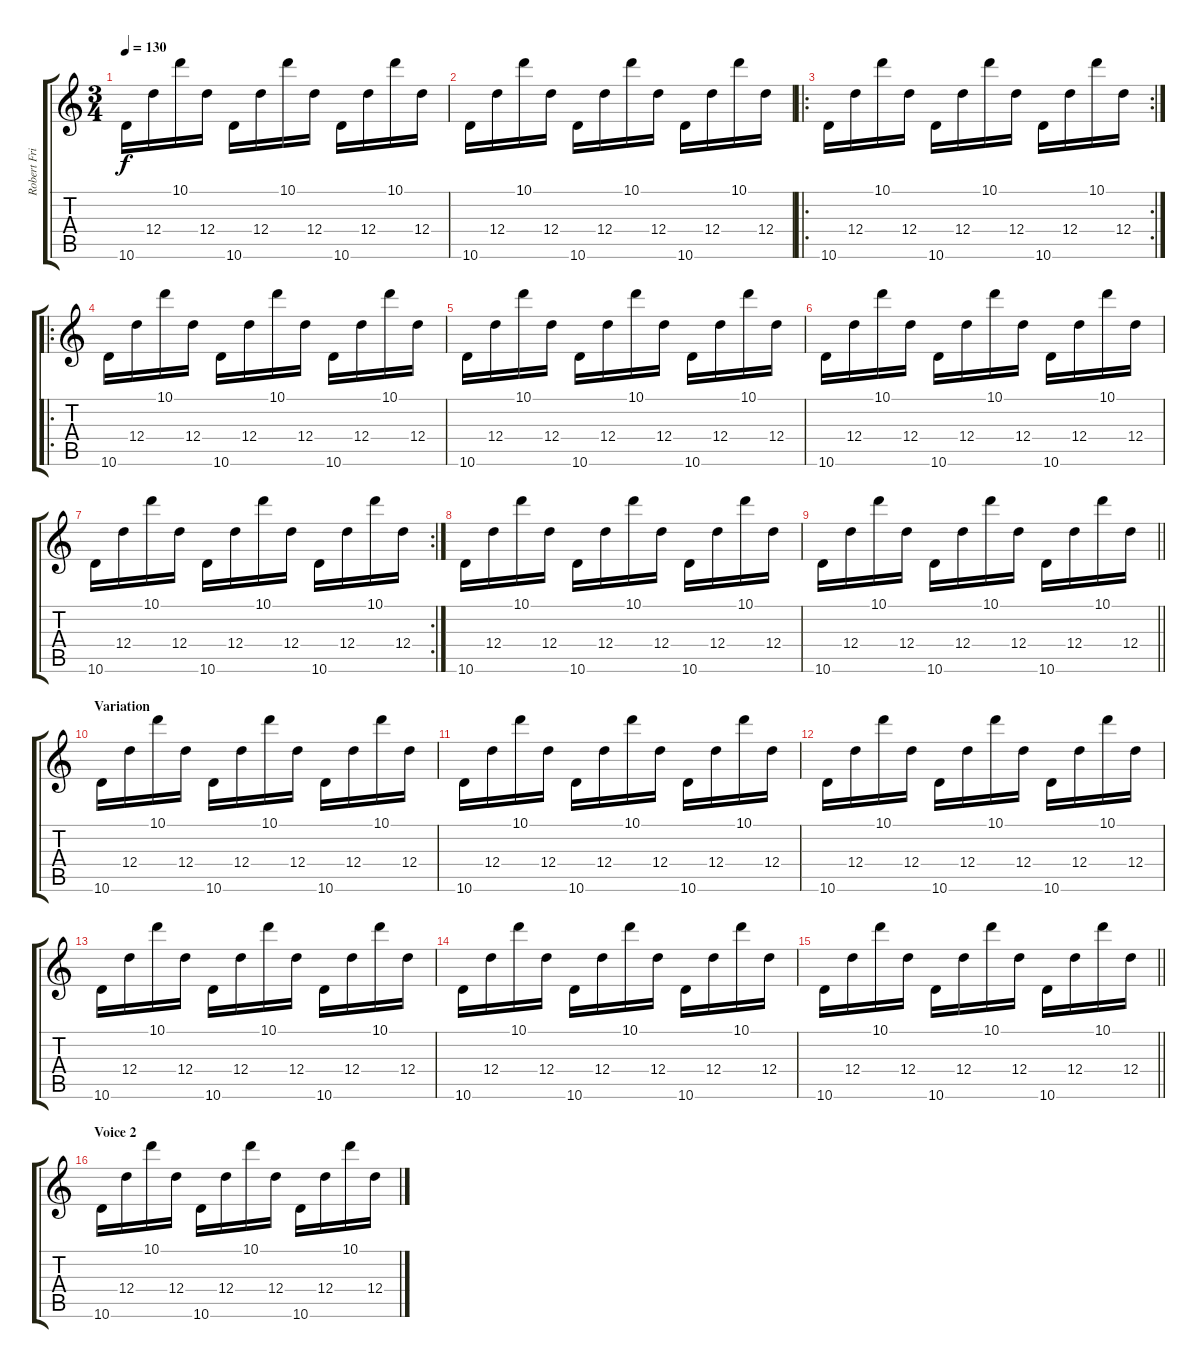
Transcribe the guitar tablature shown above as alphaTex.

\track ("Robert Fripp (Guitar)" "Robert Fri") {instrument electricguitarjazz}
\staff {score tabs}
\tuning (E4 B3 G3 D3 A2 E2) {hide}
\ts (3 4)
\tempo 130
\clef g2
\ks c
10.6.16{dy f} 12.4.16 10.1.16 12.4.16 10.6.16 12.4.16 10.1.16 12.4.16 10.6.16 12.4.16 10.1.16 12.4.16 |
10.6.16 12.4.16 10.1.16 12.4.16 10.6.16 12.4.16 10.1.16 12.4.16 10.6.16 12.4.16 10.1.16 12.4.16 |
\ro
\rc 2
10.6.16 12.4.16 10.1.16 12.4.16 10.6.16 12.4.16 10.1.16 12.4.16 10.6.16 12.4.16 10.1.16 12.4.16 |
\ro
10.6.16 12.4.16 10.1.16 12.4.16 10.6.16 12.4.16 10.1.16 12.4.16 10.6.16 12.4.16 10.1.16 12.4.16 |
10.6.16 12.4.16 10.1.16 12.4.16 10.6.16 12.4.16 10.1.16 12.4.16 10.6.16 12.4.16 10.1.16 12.4.16 |
10.6.16 12.4.16 10.1.16 12.4.16 10.6.16 12.4.16 10.1.16 12.4.16 10.6.16 12.4.16 10.1.16 12.4.16 |
\rc 2
10.6.16 12.4.16 10.1.16 12.4.16 10.6.16 12.4.16 10.1.16 12.4.16 10.6.16 12.4.16 10.1.16 12.4.16 |
10.6.16 12.4.16 10.1.16 12.4.16 10.6.16 12.4.16 10.1.16 12.4.16 10.6.16 12.4.16 10.1.16 12.4.16 |
\barLineRight lightlight
10.6.16 12.4.16 10.1.16 12.4.16 10.6.16 12.4.16 10.1.16 12.4.16 10.6.16 12.4.16 10.1.16 12.4.16 |
\section ("" "Variation")
10.6.16 12.4.16 10.1.16 12.4.16 10.6.16 12.4.16 10.1.16 12.4.16 10.6.16 12.4.16 10.1.16 12.4.16 |
10.6.16 12.4.16 10.1.16 12.4.16 10.6.16 12.4.16 10.1.16 12.4.16 10.6.16 12.4.16 10.1.16 12.4.16 |
10.6.16 12.4.16 10.1.16 12.4.16 10.6.16 12.4.16 10.1.16 12.4.16 10.6.16 12.4.16 10.1.16 12.4.16 |
10.6.16 12.4.16 10.1.16 12.4.16 10.6.16 12.4.16 10.1.16 12.4.16 10.6.16 12.4.16 10.1.16 12.4.16 |
10.6.16 12.4.16 10.1.16 12.4.16 10.6.16 12.4.16 10.1.16 12.4.16 10.6.16 12.4.16 10.1.16 12.4.16 |
\barLineRight lightlight
10.6.16 12.4.16 10.1.16 12.4.16 10.6.16 12.4.16 10.1.16 12.4.16 10.6.16 12.4.16 10.1.16 12.4.16 |
\section ("" "Voice 2")
10.6.16 12.4.16 10.1.16 12.4.16 10.6.16 12.4.16 10.1.16 12.4.16 10.6.16 12.4.16 10.1.16 12.4.16
